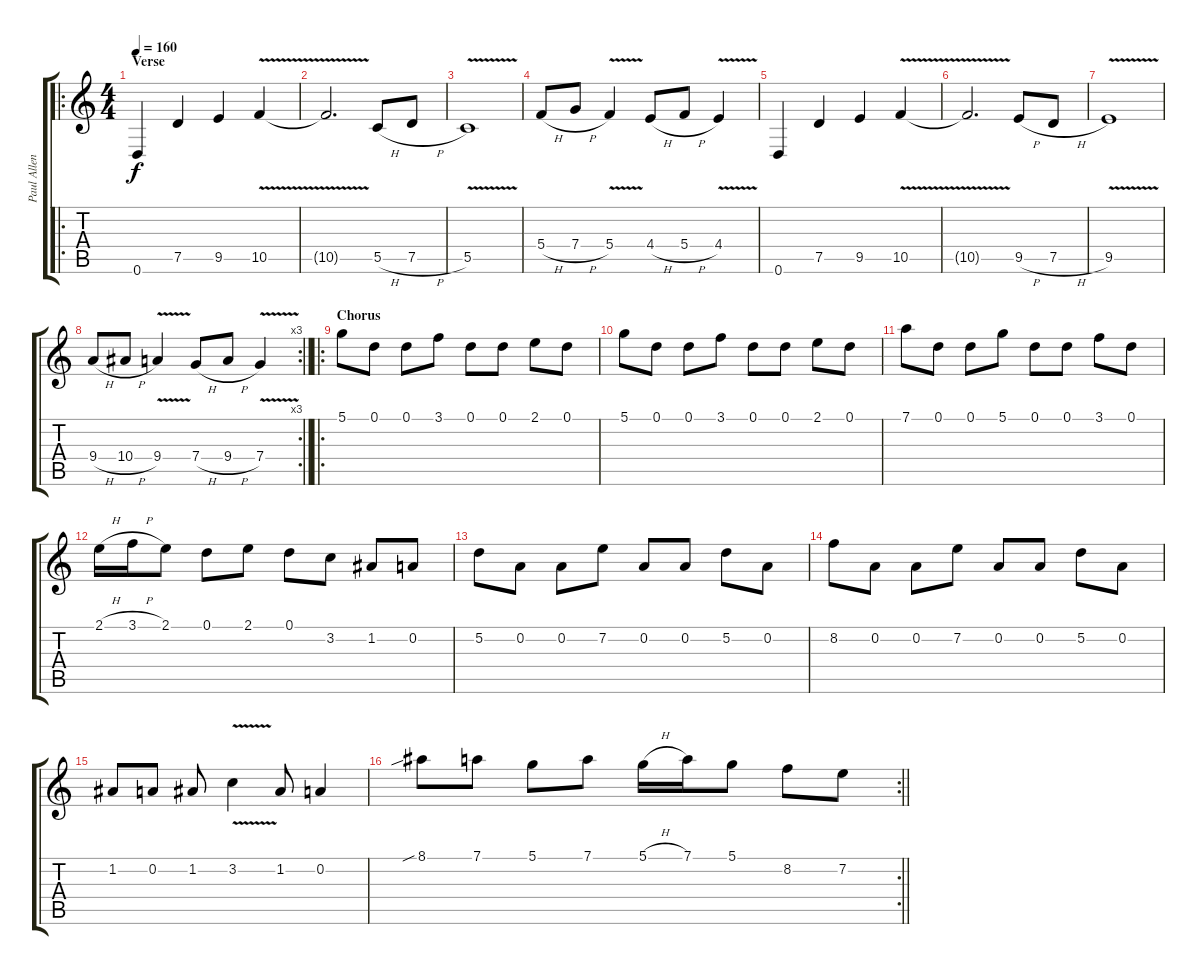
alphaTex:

\track ("Paul Allender" "Paul Allen") {instrument overdrivenguitar}
\staff {score tabs}
\tuning (D4 A3 F3 C3 G2 D2) {hide}
\ro
\ts (4 4)
\section ("" "Verse")
\tempo 160
\clef g2
\ks c
0.6.4{dy f} 7.5.4 9.5.4 10.5{v}.4 |
10.5{t}.2{d} 5.5{h}.8 7.5{h}.8 |
5.5{v}.1 |
5.4{h}.8 7.4{h}.8 5.4{v}.4 4.4{h}.8 5.4{h}.8 4.4{v}.4 |
0.6.4 7.5.4 9.5.4 10.5{v}.4 |
10.5{t}.2{d} 9.5{h}.8 7.5{h}.8 |
9.5{v}.1 |
\rc 3
\barLineRight lightlight
9.4{h}.8 10.4{h}.8 9.4{v}.4 7.4{h}.8 9.4{h}.8 7.4{v}.4 |
\ro
\section ("" "Chorus")
5.1.8 0.1.8 0.1.8 3.1.8 0.1.8 0.1.8 2.1.8 0.1.8 |
5.1.8 0.1.8 0.1.8 3.1.8 0.1.8 0.1.8 2.1.8 0.1.8 |
7.1.8 0.1.8 0.1.8 5.1.8 0.1.8 0.1.8 3.1.8 0.1.8 |
2.1{h}.16 3.1{h}.16 2.1.8 0.1.8 2.1.8 0.1.8 3.2.8 1.2.8 0.2.8 |
5.2.8 0.2.8 0.2.8 7.2.8 0.2.8 0.2.8 5.2.8 0.2.8 |
8.2.8 0.2.8 0.2.8 7.2.8 0.2.8 0.2.8 5.2.8 0.2.8 |
1.2.8 0.2.8 1.2.8 3.2{v}.4 1.2.8 0.2.4 |
\rc 2
\barLineRight lightlight
8.1{sib}.8 7.1.8 5.1.8 7.1.8 5.1{h}.16 7.1.16 5.1.8 8.2.8 7.2.8
